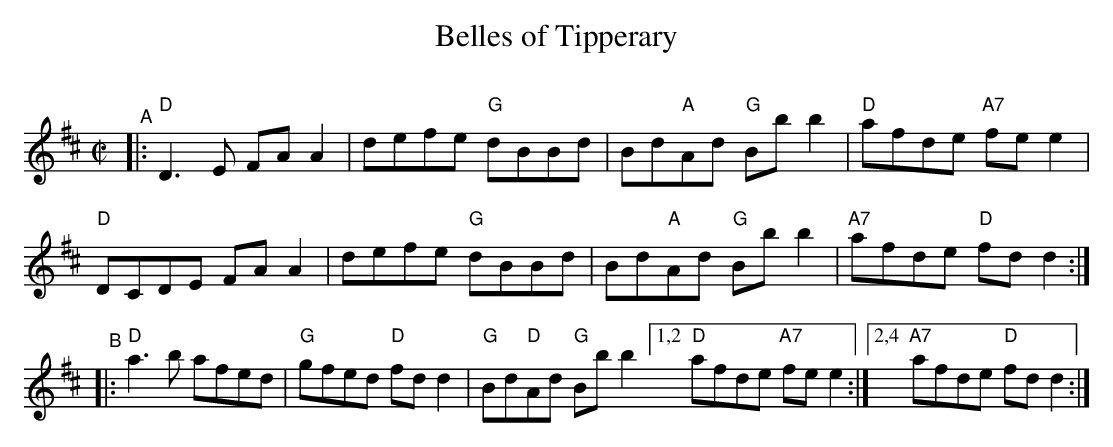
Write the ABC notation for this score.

X:1
T: Belles of Tipperary
C:
M: C|
L: 1/8
K: D
"^A"|:\
"D"D3E  FAA2 | defe "G"dBBd | Bd"A"Ad "G"Bbb2 | "D"afde "A7"fee2 |
"D"DCDE FAA2 | defe "G"dBBd | Bd"A"Ad "G"Bbb2 | "A7"afde "D"fdd2 :|
"^B"|:\
"D"a3b afed | "G"gfed "D"fdd2 | "G"Bd"D"Ad "G"Bbb2 [1,2 "D"afde "A7"fee2 :|[2,4 "A7"afde "D"fdd2 :|
